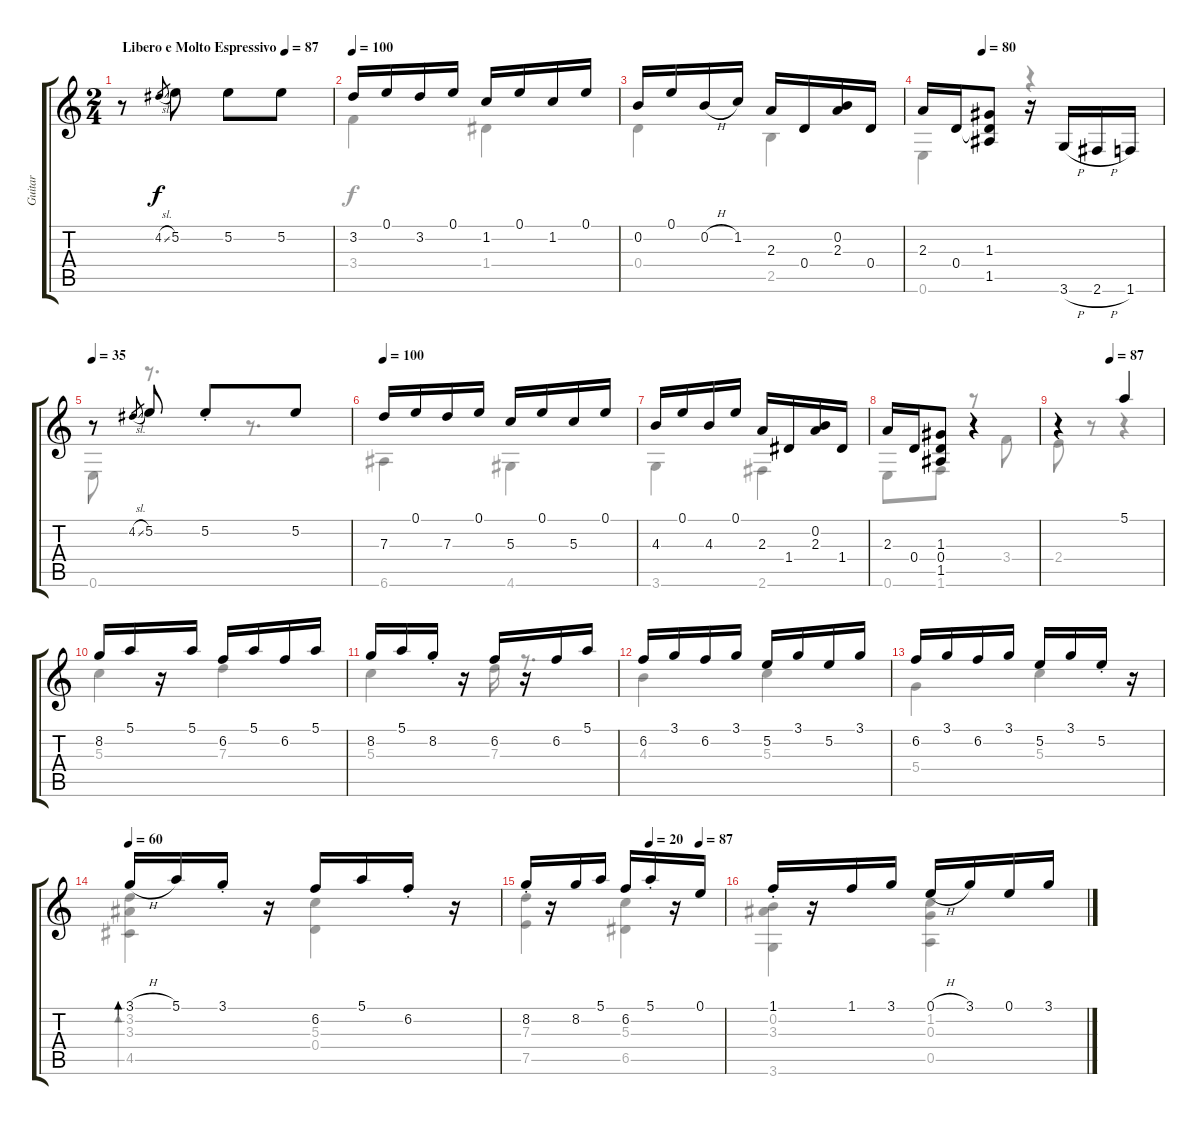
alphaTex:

\track ("Guitar" "Guitar") {instrument acousticguitarnylon}
\staff {score tabs}
\tuning (E4 B3 G3 D3 A2 E2) {hide}
\voice
\ts (2 4)
\tempo (87 "Libero e Molto Espressivo")
\tempo 35
\tempo (87 "Libero e Molto Espressivo")
\clef g2
\ks aminor
r.8{dy f instrument acousticguitarnylon} 4.2{sl}.8{gr} 5.2.8 5.2.8 5.2.8 |
\tempo 100
3.2.16 0.1.16 3.2.16 0.1.16 1.2.16 0.1.16 1.2.16 0.1.16 |
0.2.16 0.1.16 0.2{h}.16 1.2.16 2.3.16 0.4.16 (0.2 2.3).16 0.4.16 |
\tempo (80 0.25)
2.3.16 0.4.16 (1.3 0.4{t} 1.5).8 r.16 3.6{h}.16 2.6{h}.16 1.6.16 |
\tempo 35
r.8 4.2{sl}.8{gr} 5.2.8 5.2{st}.8 5.2.8 |
\tempo 100
7.3.16 0.1.16 7.3.16 0.1.16 5.3.16 0.1.16 5.3.16 0.1.16 |
4.3.16 0.1.16 4.3.16 0.1.16 2.3.16 1.4.16 (0.2 2.3).16 1.4.16 |
2.3.16 0.4.16 (1.3 0.4 1.5).8 r.4 |
\tempo (87 0.5)
r.4 5.1.4 |
8.2.16 5.1.16 r.16 5.1.16 6.2.16 5.1.16 6.2.16 5.1.16 |
8.2.16 5.1.16 8.2{st}.16 r.16 6.2.16 r.16 6.2.16 5.1.16 |
6.2.16 3.1.16 6.2.16 3.1.16 5.2.16 3.1.16 5.2.16 3.1.16 |
6.2.16 3.1.16 6.2.16 3.1.16 5.2.16 3.1.16 5.2{st}.16 r.16 |
\tempo 60
3.1{h}.16{bd 120} 5.1.16 3.1{st}.16 r.16 6.2.16 5.1.16 6.2{st}.16 r.16 |
\tempo (20 0.625)
\tempo (87 0.875)
8.2{st}.16 r.16 8.2.16 5.1.16 6.2.16 5.1{st}.16 r.16 0.1.16 |
1.1{st}.16 r.16 1.1.16 3.1.16 0.1{h}.16 3.1.16 0.1.16 3.1.16
\voice
\clef g2
\ottava regular
\simile none
\ks aminor
|
3.4.4 1.4.4 |
0.4.4 2.5.4 |
0.6.4 r.4 |
0.6.8 r.8{d} r.8{d} |
6.6.4 4.6.4 |
3.6.4 2.6.4 |
0.6.8 1.6.8 r.8 3.4.8 |
2.4.8 r.8 r.4 |
5.3.4 7.3.4 |
5.3.4 7.3.16 r.8{d} |
4.3.4 5.3.4 |
5.4.4 5.3.4 |
(3.2 3.3 4.5).4{bd 120} (5.3 0.4).4 |
(7.3 7.5).4 (5.3 6.5).4 |
(0.2 3.3 3.6).4 (1.2 0.3 0.5).4
